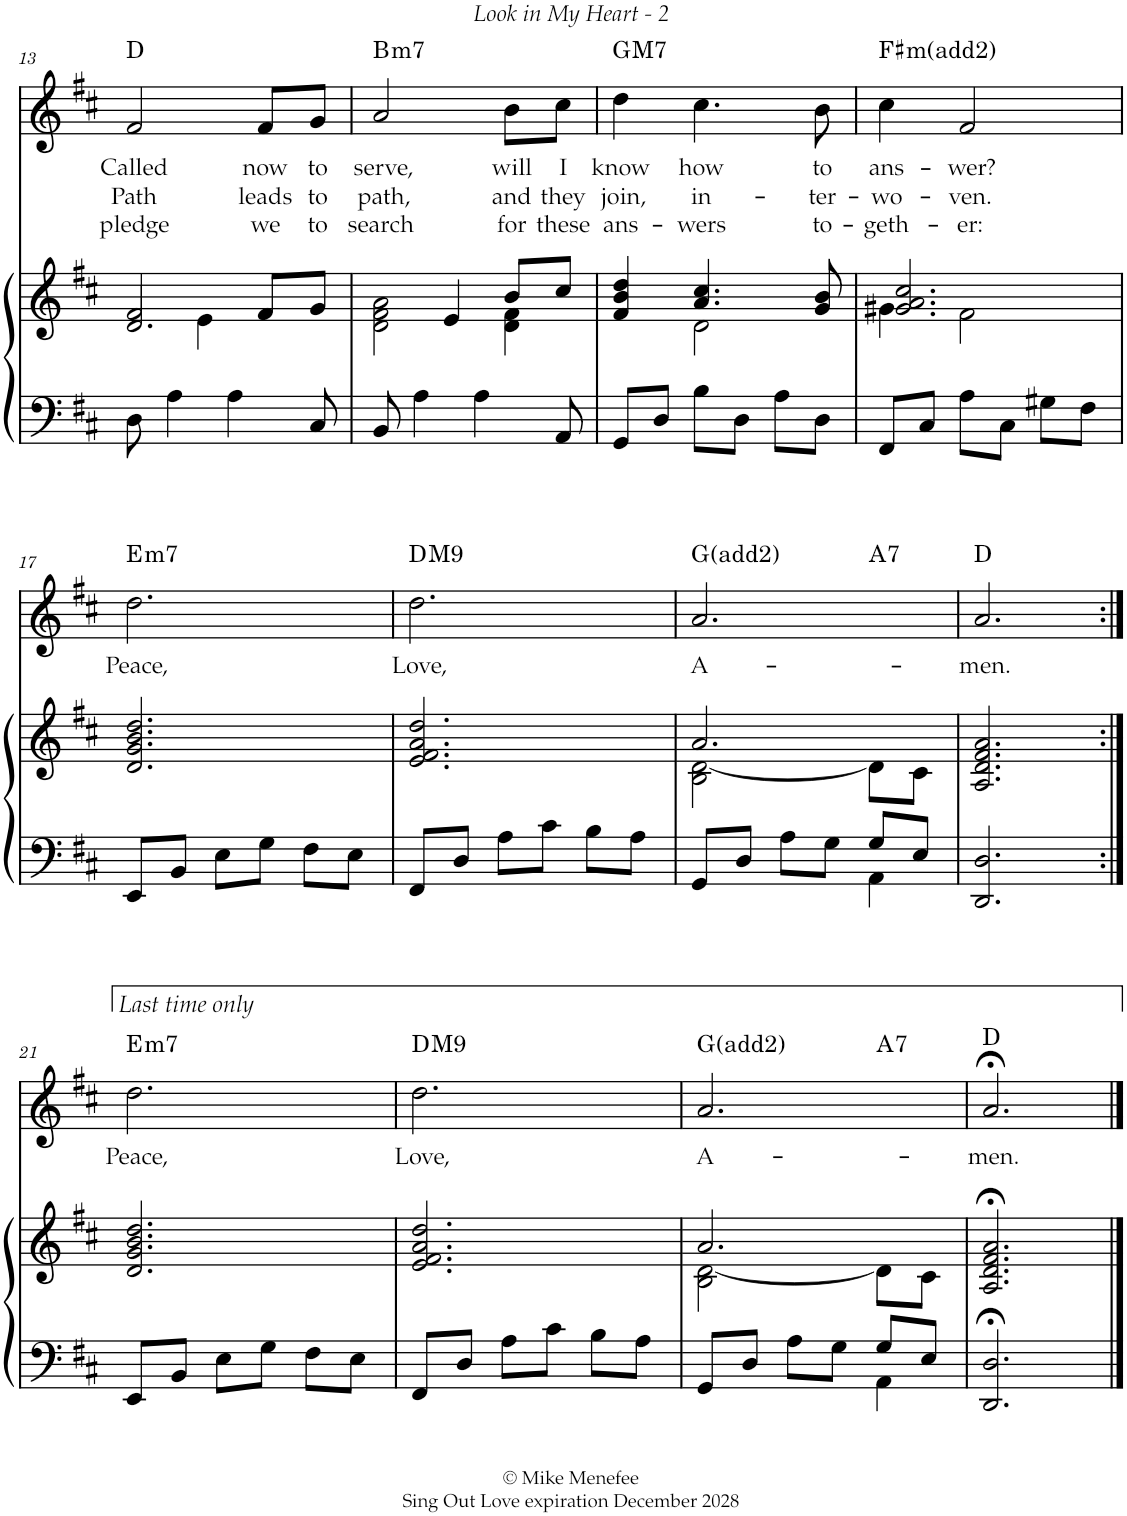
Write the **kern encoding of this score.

**kern	**kern	**kern	**text	**text	**text	**harte
*part2	*part2	*part1	*part1	*part1	*part1	*part1
*staff3	*staff2	*staff1	*staff1	*staff1	*staff1	*
*I"Piano	*	*I"Violin	*	*	*	*
*I'Pno	*	*I'Vln	*	*	*	*
!!LO:PB:g=z
*clefF4	*clefG2	*clefG2	*	*	*	*
*k[f#c#]	*k[f#c#]	*k[f#c#]	*	*	*	*
*M3/4	*M3/4	*M3/4	*	*	*	*
=13	=13	=13	=13	=13	=13	=13
*	*^	*	*	*	*	*
*	*	*^	*	*	*	*	*
!	!	!	!	!	!LO:LY:b	!LO:LY:b	!LO:LY:b	!
8D\	2f#/	4ryy	2.d/	2f#/	Called	Path	pledge	D:maj
4A\	.	.	.	.	.	.	.	.
.	.	4e\	.	.	.	.	.	.
4A\	.	.	.	.	.	.	.	.
!	!	!	!	!	!LO:LY:b	!LO:LY:b	!LO:LY:b	!
.	8f#/L	4ryy	.	8f#/L	now	leads	we	.
!	!	!	!	!	!LO:LY:b	!LO:LY:b	!LO:LY:b	!
8C#/	8g/J	.	.	8g/J	to	to	to	.
*	*	*v	*v	*	*	*	*	*
=14	=14	=14	=14	=14	=14	=14	=14
!	!	!	!	!LO:LY:b	!LO:LY:b	!LO:LY:b	!LO:H:kt=m7
8BB/	4ryy	2d\ 2f#\ 2a\	2a/	serve,	path,	search	B:min7
4A\	.	.	.	.	.	.	.
.	4e/	.	.	.	.	.	.
4A\	.	.	.	.	.	.	.
!	!	!	!	!LO:LY:b	!LO:LY:b	!LO:LY:b	!
.	8b/L	4d\ 4f#\	8b\L	will	and	for	.
!	!	!	!	!LO:LY:b	!LO:LY:b	!LO:LY:b	!
8AA/	8cc#/J	.	8cc#\J	I	they	these	.
=15	=15	=15	=15	=15	=15	=15	=15
!	!	!	!	!LO:LY:b	!LO:LY:b	!LO:LY:b	!LO:H:kt=M7
8GG/L	4f#/ 4b/ 4dd/	4ryy	4dd\	know	join,	ans-	G:maj7
8D/J	.	.	.	.	.	.	.
!	!	!	!	!LO:LY:b	!LO:LY:b	!LO:LY:b	!
8B\L	4.a/ 4.cc#/	2d\	4.cc#\	how	in-	-wers	.
8D\J	.	.	.	.	.	.	.
8A\L	.	.	.	.	.	.	.
!	!	!	!	!LO:LY:b	!LO:LY:b	!LO:LY:b	!
8D\J	8g/ 8b/	.	8b\	to	-ter-	to-	.
=16	=16	=16	=16	=16	=16	=16	=16
!	!	!	!	!LO:LY:b	!LO:LY:b	!LO:LY:b	!LO:H:kt=m
8FF#/L	2.g/ 2.a/ 2.cc#/	4g#X\	4cc#\	ans-	-wo-	-geth-	F#:min(2)
8C#/J	.	.	.	.	.	.	.
!	!	!	!	!LO:LY:b	!LO:LY:b	!LO:LY:b	!
8A\L	.	2f#\	2f#/	-wer?	-ven.	-er:	.
8C#\J	.	.	.	.	.	.	.
8G#X\L	.	.	.	.	.	.	.
8F#\J	.	.	.	.	.	.	.
*	*v	*v	*	*	*	*	*
!!LO:LB:g=z
=17	=17	=17	=17	=17	=17	=17
!	!	!	!LO:LY:b	!	!	!LO:H:kt=m7
8EE/L	2.d/ 2.g/ 2.b/ 2.dd/	2.dd\	Peace,	.	.	E:min7
8BB/J	.	.	.	.	.	.
8E\L	.	.	.	.	.	.
8G\J	.	.	.	.	.	.
8F#\L	.	.	.	.	.	.
8E\J	.	.	.	.	.	.
=18	=18	=18	=18	=18	=18	=18
!	!	!	!LO:LY:b	!	!	!LO:H:kt=M9
8FF#/L	2.e/ 2.f#/ 2.a/ 2.dd/	2.dd\	Love,	.	.	D:maj9
8D/J	.	.	.	.	.	.
8A\L	.	.	.	.	.	.
8c#\J	.	.	.	.	.	.
8B\L	.	.	.	.	.	.
8A\J	.	.	.	.	.	.
=19	=19	=19	=19	=19	=19	=19
*^	*^	*	*	*	*	*
!	!	!	!	!	!LO:LY:b	!	!	!
*	*	*	*	*^	*	*	*	*
8GG/L	2ryy	2.a/	2B\ [<2d\	2.a/	2ryy	A-	.	.	G:maj(2)
8D/J	.	.	.	.	.	.	.	.	.
8A\L	.	.	.	.	.	.	.	.	.
8G\J	.	.	.	.	.	.	.	.	.
!	!	!	!	!	!	!	!	!	!LO:H:kt=7
8G/L	4AA\	.	8d\L]	.	4ryy	.	.	.	A:7
8E/J	.	.	8c#\J	.	.	.	.	.	.
*v	*v	*	*	*	*	*	*	*	*
=20	=20	=20	=20	=20	=20	=20	=20	=20
!	!	!	!	!	!LO:LY:b	!	!	!
*	*v	*v	*	*	*	*	*	*
*	*	*v	*v	*	*	*	*
2.DD/ 2.D/	2.A/ 2.d/ 2.f#/ 2.a/	2.a/	-men.	.	.	D:maj
!!LO:LB:g=z
=21:|!	=21:|!	=21:|!	=21:|!	=21:|!	=21:|!	=21:|!
!	!	!	!LO:LY:b	!	!	!LO:H:kt=m7
8EE/L	2.d/ 2.g/ 2.b/ 2.dd/	2.dd\	Peace,	.	.	E:min7
8BB/J	.	.	.	.	.	.
8E\L	.	.	.	.	.	.
8G\J	.	.	.	.	.	.
8F#\L	.	.	.	.	.	.
8E\J	.	.	.	.	.	.
=22	=22	=22	=22	=22	=22	=22
!	!	!	!LO:LY:b	!	!	!LO:H:kt=M9
8FF#/L	2.e/ 2.f#/ 2.a/ 2.dd/	2.dd\	Love,	.	.	D:maj9
8D/J	.	.	.	.	.	.
8A\L	.	.	.	.	.	.
8c#\J	.	.	.	.	.	.
8B\L	.	.	.	.	.	.
8A\J	.	.	.	.	.	.
=23	=23	=23	=23	=23	=23	=23
*^	*^	*	*	*	*	*
!	!	!	!	!	!LO:LY:b	!	!	!
*	*	*	*	*^	*	*	*	*
8GG/L	2ryy	2.a/	2B\ [<2d\	2.a/	2ryy	A-	.	.	G:maj(2)
8D/J	.	.	.	.	.	.	.	.	.
8A\L	.	.	.	.	.	.	.	.	.
8G\J	.	.	.	.	.	.	.	.	.
!	!	!	!	!	!	!	!	!	!LO:H:kt=7
8G/L	4AA\	.	8d\L]	.	4ryy	.	.	.	A:7
8E/J	.	.	8c#\J	.	.	.	.	.	.
*v	*v	*	*	*	*	*	*	*	*
=24	=24	=24	=24	=24	=24	=24	=24	=24
!	!	!	!	!	!LO:LY:b	!	!	!
*	*v	*v	*	*	*	*	*	*
*	*	*v	*v	*	*	*	*
2.DD/;< 2.D/;<	2.A/;< 2.d/;< 2.f#/;< 2.a/;<	2.a;</	-men.	.	.	D:maj
==	==	==	==	==	==	==
*-	*-	*-	*-	*-	*-	*-
